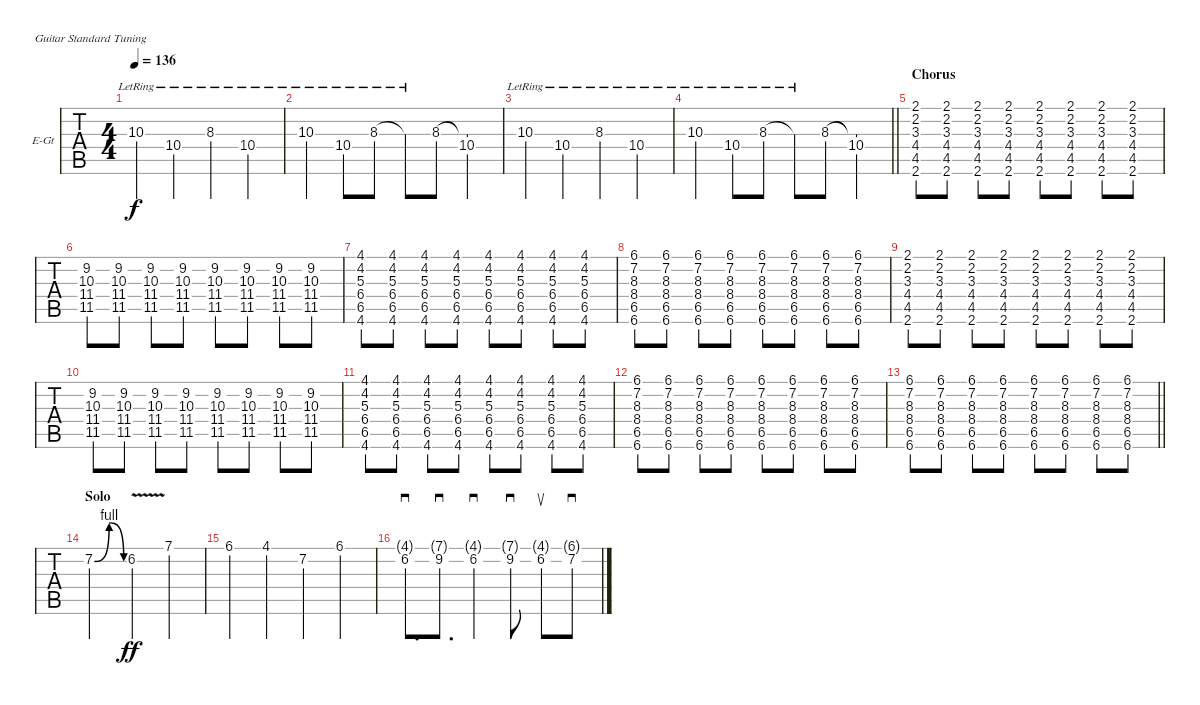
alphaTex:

\bracketExtendMode groupsimilarinstruments
\firstSystemTrackNameOrientation horizontal
\otherSystemsTrackNameOrientation horizontal
\track ("Albert" "E-Gt") {instrument electricguitarclean}
\staff {tabs}
\tuning (E4 B3 G3 D3 A2 E2)
\ts (4 4)
\tempo 136
\clef g2
\ks ab
10.3{lr}.4{dy f} 10.4{lr}.4 8.3{lr}.4 10.4{lr}.4 |
10.3{lr}.4 10.4{lr}.8 8.3{lr}.8 8.3{lr t}.8 8.3.8 (8.3{t} 10.4).4 |
10.3{lr}.4 10.4{lr}.4 8.3{lr}.4 10.4{lr}.4 |
\barLineRight lightlight
10.3{lr}.4 10.4{lr}.8 8.3{lr}.8 8.3{lr t}.8 8.3.8 (8.3{t} 10.4).4 |
\section ("" "Chorus")
(2.1 2.2 3.3 4.4 4.5 2.6).8 (2.1 2.2 3.3 4.4 4.5 2.6).8 (2.1 2.2 3.3 4.4 4.5 2.6).8 (2.1 2.2 3.3 4.4 4.5 2.6).8 (2.1 2.2 3.3 4.4 4.5 2.6).8 (2.1 2.2 3.3 4.4 4.5 2.6).8 (2.1 2.2 3.3 4.4 4.5 2.6).8 (2.1 2.2 3.3 4.4 4.5 2.6).8 |
(9.2 10.3 11.4 11.5).8 (9.2 10.3 11.4 11.5).8 (9.2 10.3 11.4 11.5).8 (9.2 10.3 11.4 11.5).8 (9.2 10.3 11.4 11.5).8 (9.2 10.3 11.4 11.5).8 (9.2 10.3 11.4 11.5).8 (9.2 10.3 11.4 11.5).8 |
(4.1 4.2 5.3 6.4 6.5 4.6).8 (4.1 4.2 5.3 6.4 6.5 4.6).8 (4.1 4.2 5.3 6.4 6.5 4.6).8 (4.1 4.2 5.3 6.4 6.5 4.6).8 (4.1 4.2 5.3 6.4 6.5 4.6).8 (4.1 4.2 5.3 6.4 6.5 4.6).8 (4.1 4.2 5.3 6.4 6.5 4.6).8 (4.1 4.2 5.3 6.4 6.5 4.6).8 |
(6.1 7.2 8.3 8.4 6.5 6.6).8 (6.1 7.2 8.3 8.4 6.5 6.6).8 (6.1 7.2 8.3 8.4 6.5 6.6).8 (6.1 7.2 8.3 8.4 6.5 6.6).8 (6.1 7.2 8.3 8.4 6.5 6.6).8 (6.1 7.2 8.3 8.4 6.5 6.6).8 (6.1 7.2 8.3 8.4 6.5 6.6).8 (6.1 7.2 8.3 8.4 6.5 6.6).8 |
(2.1 2.2 3.3 4.4 4.5 2.6).8 (2.1 2.2 3.3 4.4 4.5 2.6).8 (2.1 2.2 3.3 4.4 4.5 2.6).8 (2.1 2.2 3.3 4.4 4.5 2.6).8 (2.1 2.2 3.3 4.4 4.5 2.6).8 (2.1 2.2 3.3 4.4 4.5 2.6).8 (2.1 2.2 3.3 4.4 4.5 2.6).8 (2.1 2.2 3.3 4.4 4.5 2.6).8 |
(9.2 10.3 11.4 11.5).8 (9.2 10.3 11.4 11.5).8 (9.2 10.3 11.4 11.5).8 (9.2 10.3 11.4 11.5).8 (9.2 10.3 11.4 11.5).8 (9.2 10.3 11.4 11.5).8 (9.2 10.3 11.4 11.5).8 (9.2 10.3 11.4 11.5).8 |
(4.1 4.2 5.3 6.4 6.5 4.6).8 (4.1 4.2 5.3 6.4 6.5 4.6).8 (4.1 4.2 5.3 6.4 6.5 4.6).8 (4.1 4.2 5.3 6.4 6.5 4.6).8 (4.1 4.2 5.3 6.4 6.5 4.6).8 (4.1 4.2 5.3 6.4 6.5 4.6).8 (4.1 4.2 5.3 6.4 6.5 4.6).8 (4.1 4.2 5.3 6.4 6.5 4.6).8 |
(6.1 7.2 8.3 8.4 6.5 6.6).8 (6.1 7.2 8.3 8.4 6.5 6.6).8 (6.1 7.2 8.3 8.4 6.5 6.6).8 (6.1 7.2 8.3 8.4 6.5 6.6).8 (6.1 7.2 8.3 8.4 6.5 6.6).8 (6.1 7.2 8.3 8.4 6.5 6.6).8 (6.1 7.2 8.3 8.4 6.5 6.6).8 (6.1 7.2 8.3 8.4 6.5 6.6).8 |
\barLineRight lightlight
(6.1 7.2 8.3 8.4 6.5 6.6).8 (6.1 7.2 8.3 8.4 6.5 6.6).8 (6.1 7.2 8.3 8.4 6.5 6.6).8 (6.1 7.2 8.3 8.4 6.5 6.6).8 (6.1 7.2 8.3 8.4 6.5 6.6).8 (6.1 7.2 8.3 8.4 6.5 6.6).8 (6.1 7.2 8.3 8.4 6.5 6.6).8 (6.1 7.2 8.3 8.4 6.5 6.6).8 |
\section ("" "Solo")
7.2{be (bendrelease 0 0 30 4 30 4 60 0) hac}.2 6.2{v}.4{dy ff} 7.1.4 |
6.1.4 4.1.4 7.2.4 6.1.4 |
(4.1{g} 6.2).8{d sd} (7.1{g} 9.2).8{d sd} (4.1{g} 6.2).4{sd} (7.1{g} 9.2).8{sd} (4.1{g} 6.2).8{su} (6.1{g} 7.2).8{sd}
